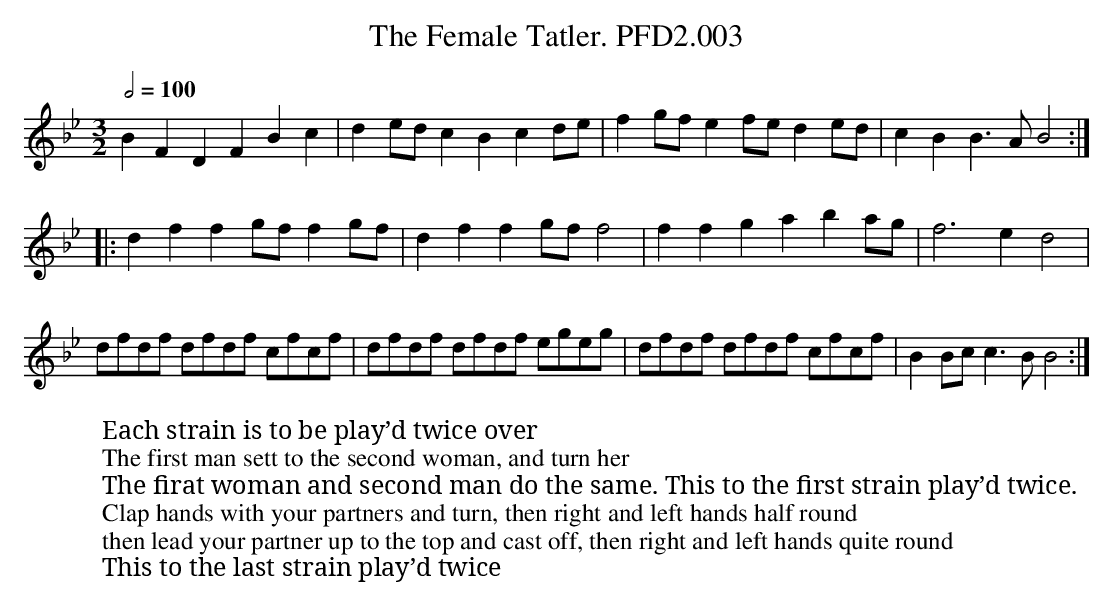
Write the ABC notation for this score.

X:1
T:Female Tatler. PFD2.003, The
M:3/2
L:1/4
Q:1/2=100
W:Each strain is to be play’d twice over
W:The first man sett to the second woman, and turn her
W:The firat woman and second man do the same. This to the first strain play’d twice.
W:Clap hands with your partners and turn, then right and left hands half round
W:then lead your partner up to the top and cast off, then right and left hands quite round
W:This to the last strain play’d twice
K:Bb
BF DF Bc|de/d/ cB cd/e/|fg/f/ ef/e/ de/d/|cB B>A B2:|
|:df fg/f/ fg/f/|df fg/f/ f2|ff ga ba/g/|f3e d2|
d/f/d/f/ d/f/d/f/ c/f/c/f/|d/f/d/f/ d/f/d/f/ e/g/e/g/|\
d/f/d/f/ d/f/d/f/ c/f/c/f/|BB/c/ c>B B2:|
